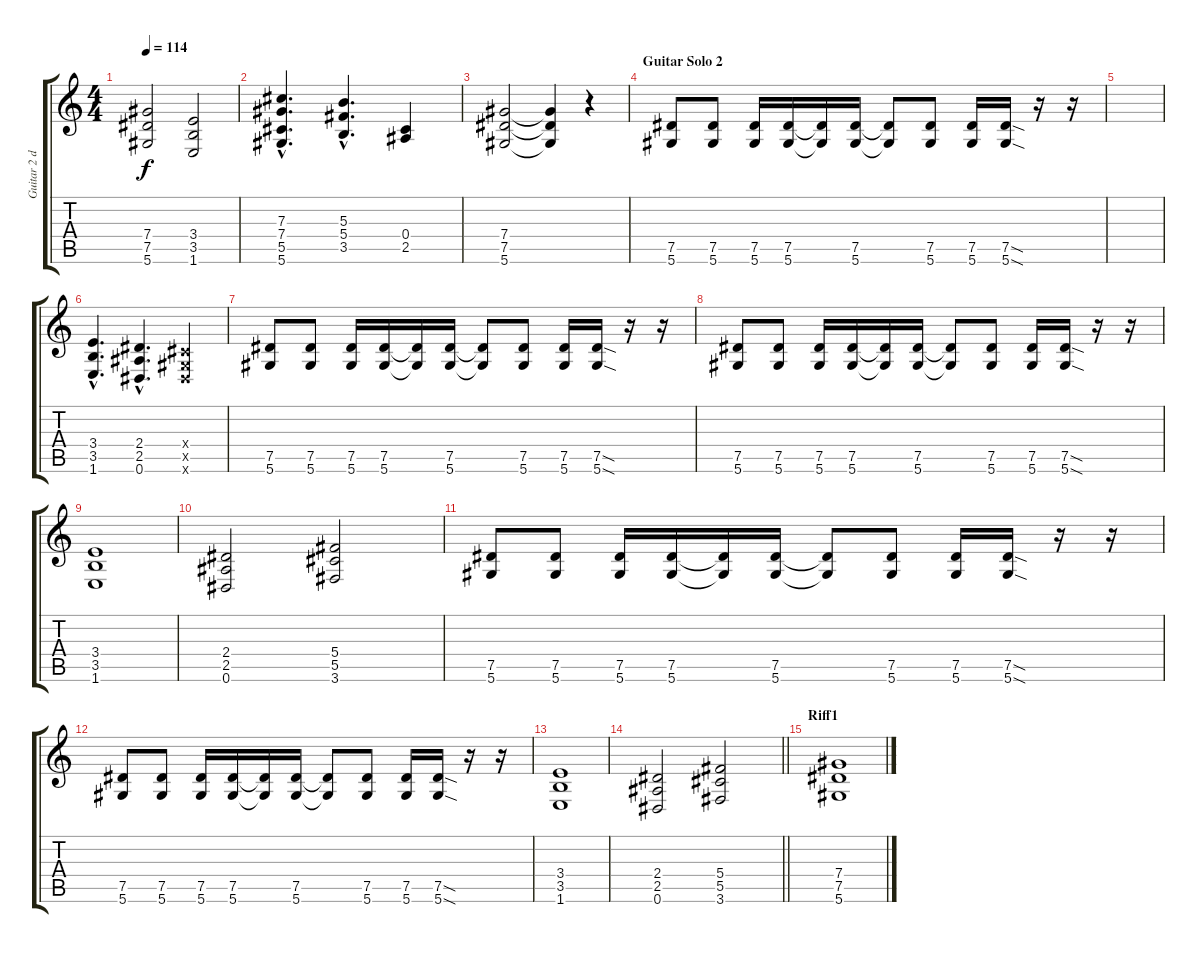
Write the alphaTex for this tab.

\track ("Guitar 2 d" "Guitar 2 d") {instrument distortionguitar}
\staff {score tabs}
\tuning (Eb4 Bb3 Gb3 Db3 Ab2 Eb2) {hide}
\ts (4 4)
\tempo 114
\clef g2
\ks c
(7.4 7.5 5.6).2{dy f} (3.4 3.5 1.6).2 |
(7.3{hac} 7.4{hac} 5.5{hac} 5.6{hac}).4{d} (5.3{hac} 5.4{hac} 3.5{hac}).4{d} (0.4 2.5).4 |
(7.4 7.5 5.6).2 (7.4{t} 7.5{t} 5.6{t}).4 r.4 |
\section ("" "Guitar Solo 2")
(7.5 5.6).8{balance 16} (7.5 5.6).8 (7.5 5.6).16 (7.5 5.6).16 (7.5{t} 5.6{t}).16 (7.5 5.6).16 (7.5{t} 5.6{t}).8 (7.5 5.6).8 (7.5 5.6).16 (7.5{sod} 5.6{sod}).16 r.16 r.16 |
|
(3.4{hac} 3.5{hac} 1.6{hac}).4{d balance 12} (2.4{hac} 2.5{hac} 0.6{hac}).4{d} (0.4{x} 0.5{x} 0.6{x}).4 |
(7.5 5.6).8 (7.5 5.6).8 (7.5 5.6).16 (7.5 5.6).16 (7.5{t} 5.6{t}).16 (7.5 5.6).16 (7.5{t} 5.6{t}).8 (7.5 5.6).8 (7.5 5.6).16 (7.5{sod} 5.6{sod}).16 r.16 r.16 |
(7.5 5.6).8 (7.5 5.6).8 (7.5 5.6).16 (7.5 5.6).16 (7.5{t} 5.6{t}).16 (7.5 5.6).16 (7.5{t} 5.6{t}).8 (7.5 5.6).8 (7.5 5.6).16 (7.5{sod} 5.6{sod}).16 r.16 r.16 |
(3.4 3.5 1.6).1 |
(2.4 2.5 0.6).2 (5.4 5.5 3.6).2 |
(7.5 5.6).8 (7.5 5.6).8 (7.5 5.6).16 (7.5 5.6).16 (7.5{t} 5.6{t}).16 (7.5 5.6).16 (7.5{t} 5.6{t}).8 (7.5 5.6).8 (7.5 5.6).16 (7.5{sod} 5.6{sod}).16 r.16 r.16 |
(7.5 5.6).8 (7.5 5.6).8 (7.5 5.6).16 (7.5 5.6).16 (7.5{t} 5.6{t}).16 (7.5 5.6).16 (7.5{t} 5.6{t}).8 (7.5 5.6).8 (7.5 5.6).16 (7.5{sod} 5.6{sod}).16 r.16 r.16 |
(3.4 3.5 1.6).1 |
\barLineRight lightlight
(2.4 2.5 0.6).2 (5.4 5.5 3.6).2 |
\section ("" "Riff1")
(7.4 7.5 5.6).1
